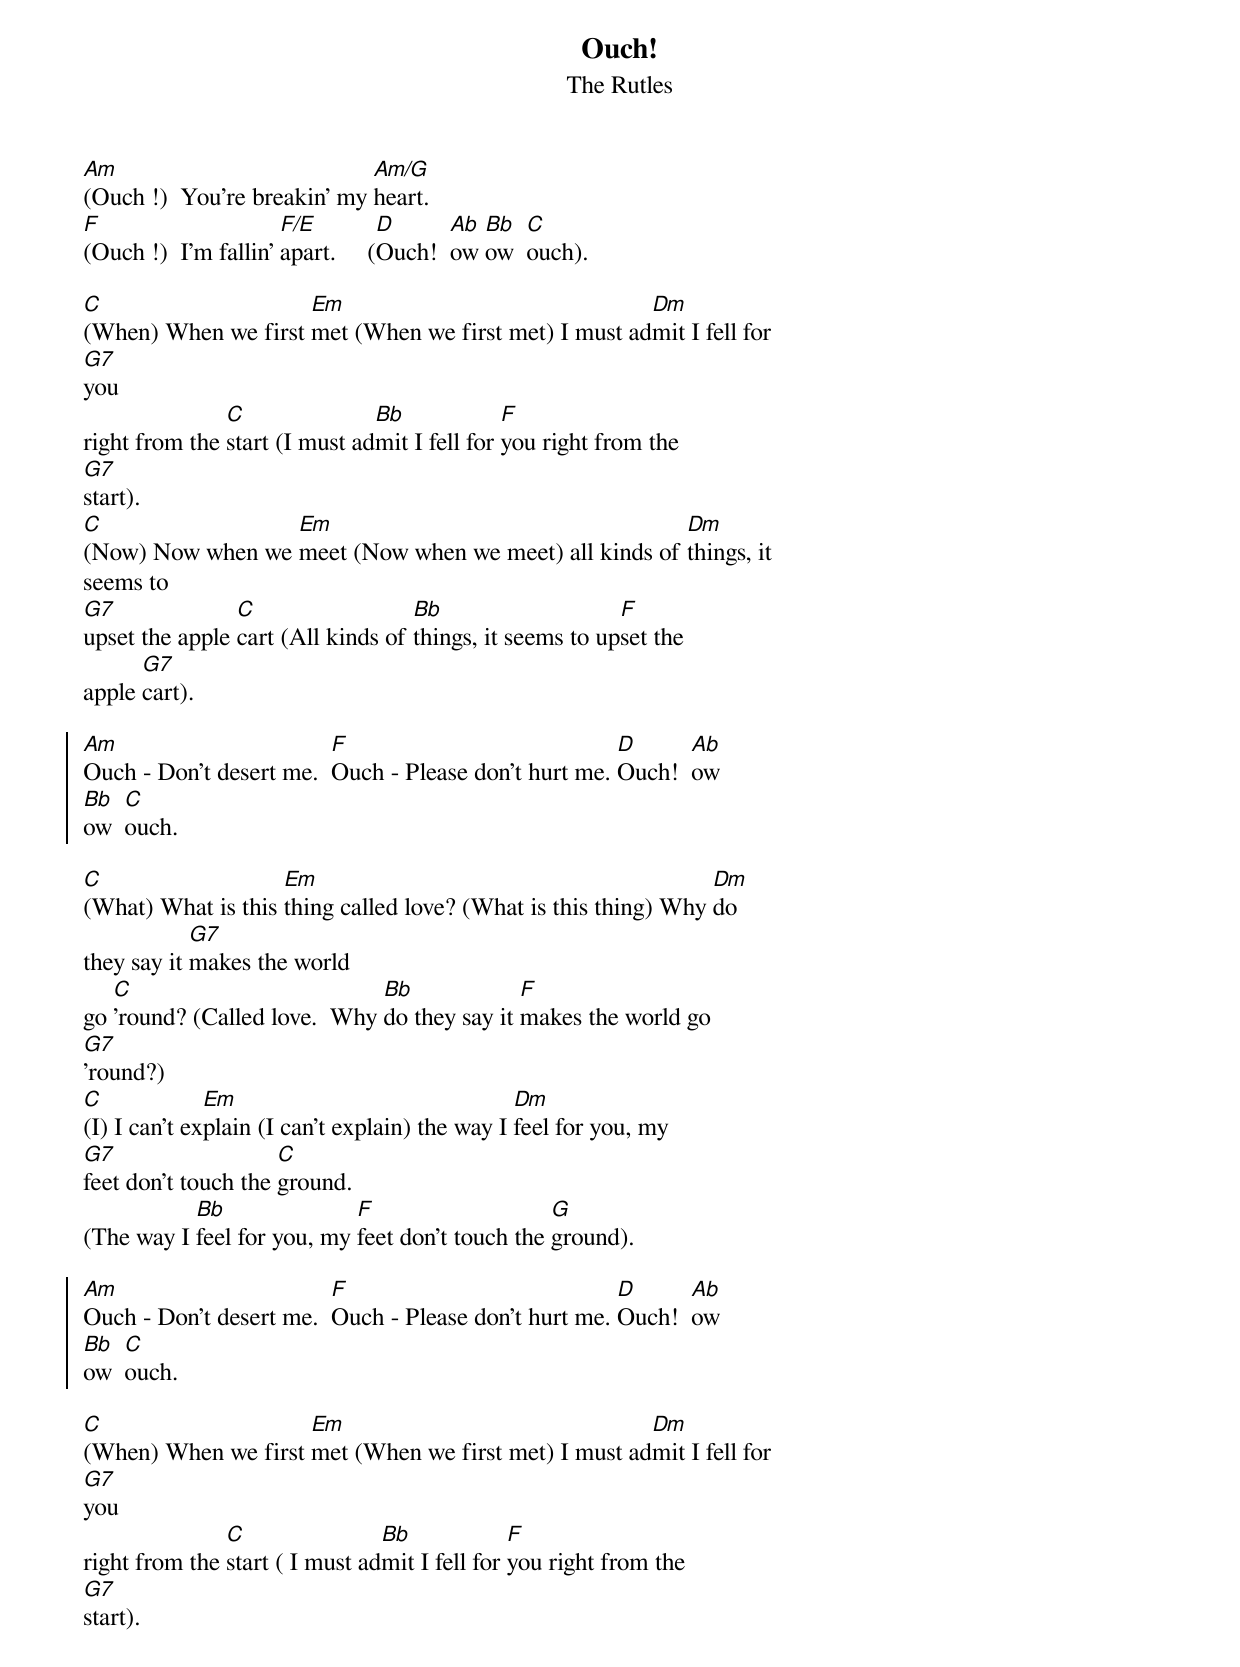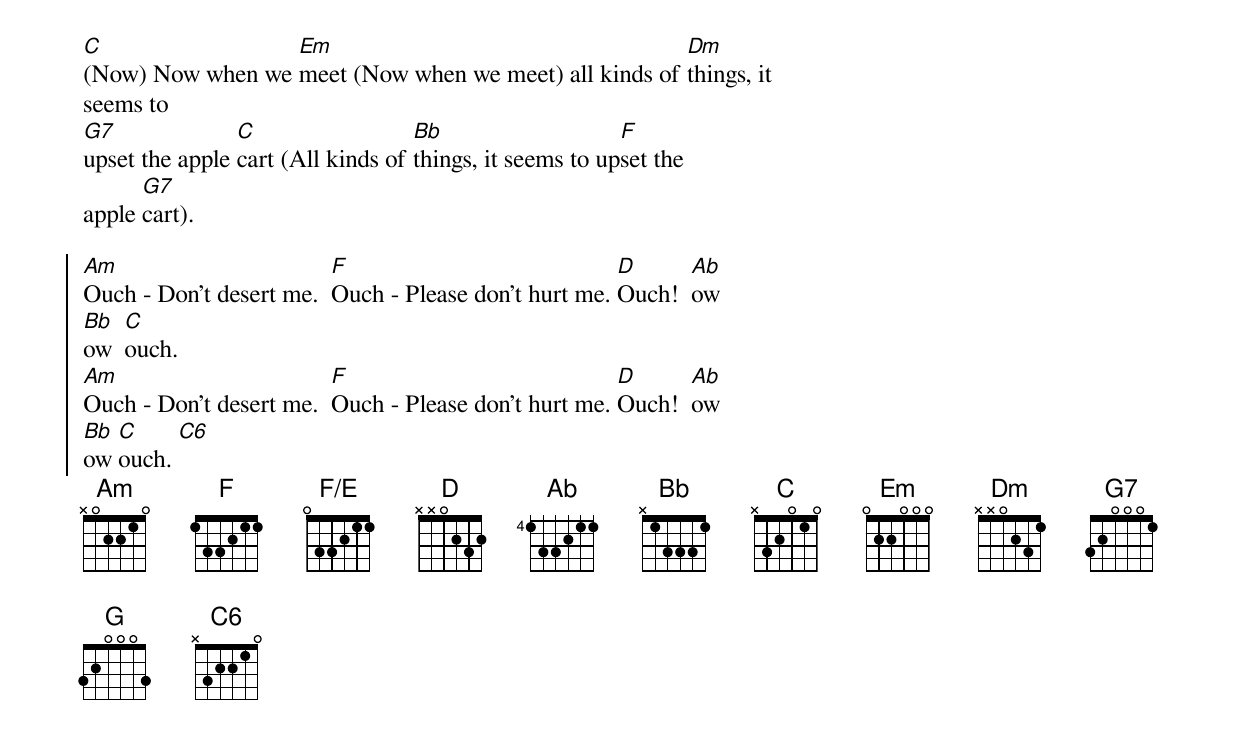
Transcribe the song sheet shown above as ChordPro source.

{t: Ouch!}
{st: The Rutles}
{define: F/E base-fret 0 frets 0 3 3 2 1 1}
[Am](Ouch !)  You're breakin' my [Am/G]heart.
[F](Ouch !)  I'm fallin' [F/E]apart.     ([D]Ouch!  [Ab]ow [Bb]ow  [C]ouch).

[C](When) When we first [Em]met (When we first met) I must ad[Dm]mit I fell for
[G7]you
right from the [C]start (I must ad[Bb]mit I fell for [F]you right from the
[G7]start).
[C](Now) Now when we [Em]meet (Now when we meet) all kinds of [Dm]things, it
seems to
[G7]upset the apple [C]cart (All kinds of [Bb]things, it seems to up[F]set the
apple [G7]cart).

{soc}
[Am]Ouch - Don't desert me.  [F]Ouch - Please don't hurt me. [D]Ouch!  [Ab]ow
[Bb]ow  [C]ouch.
{eoc}

[C](What) What is this [Em]thing called love? (What is this thing) Why [Dm]do
they say it [G7]makes the world
go [C]'round? (Called love.  Why [Bb]do they say it [F]makes the world go
[G7]'round?)
[C](I) I can't ex[Em]plain (I can't explain) the way I [Dm]feel for you, my
[G7]feet don't touch the [C]ground.
(The way I [Bb]feel for you, my [F]feet don't touch the [G]ground).

{soc}
[Am]Ouch - Don't desert me.  [F]Ouch - Please don't hurt me. [D]Ouch!  [Ab]ow
[Bb]ow  [C]ouch.
{eoc}

[C](When) When we first [Em]met (When we first met) I must ad[Dm]mit I fell for
[G7]you
right from the [C]start ( I must ad[Bb]mit I fell for [F]you right from the
[G7]start).
[C](Now) Now when we [Em]meet (Now when we meet) all kinds of [Dm]things, it
seems to
[G7]upset the apple [C]cart (All kinds of [Bb]things, it seems to up[F]set the
apple [G7]cart).

{soc}
[Am]Ouch - Don't desert me.  [F]Ouch - Please don't hurt me. [D]Ouch!  [Ab]ow
[Bb]ow  [C]ouch.
[Am]Ouch - Don't desert me.  [F]Ouch - Please don't hurt me. [D]Ouch!  [Ab]ow
[Bb]ow [C]ouch. [C6]
{eoc}
